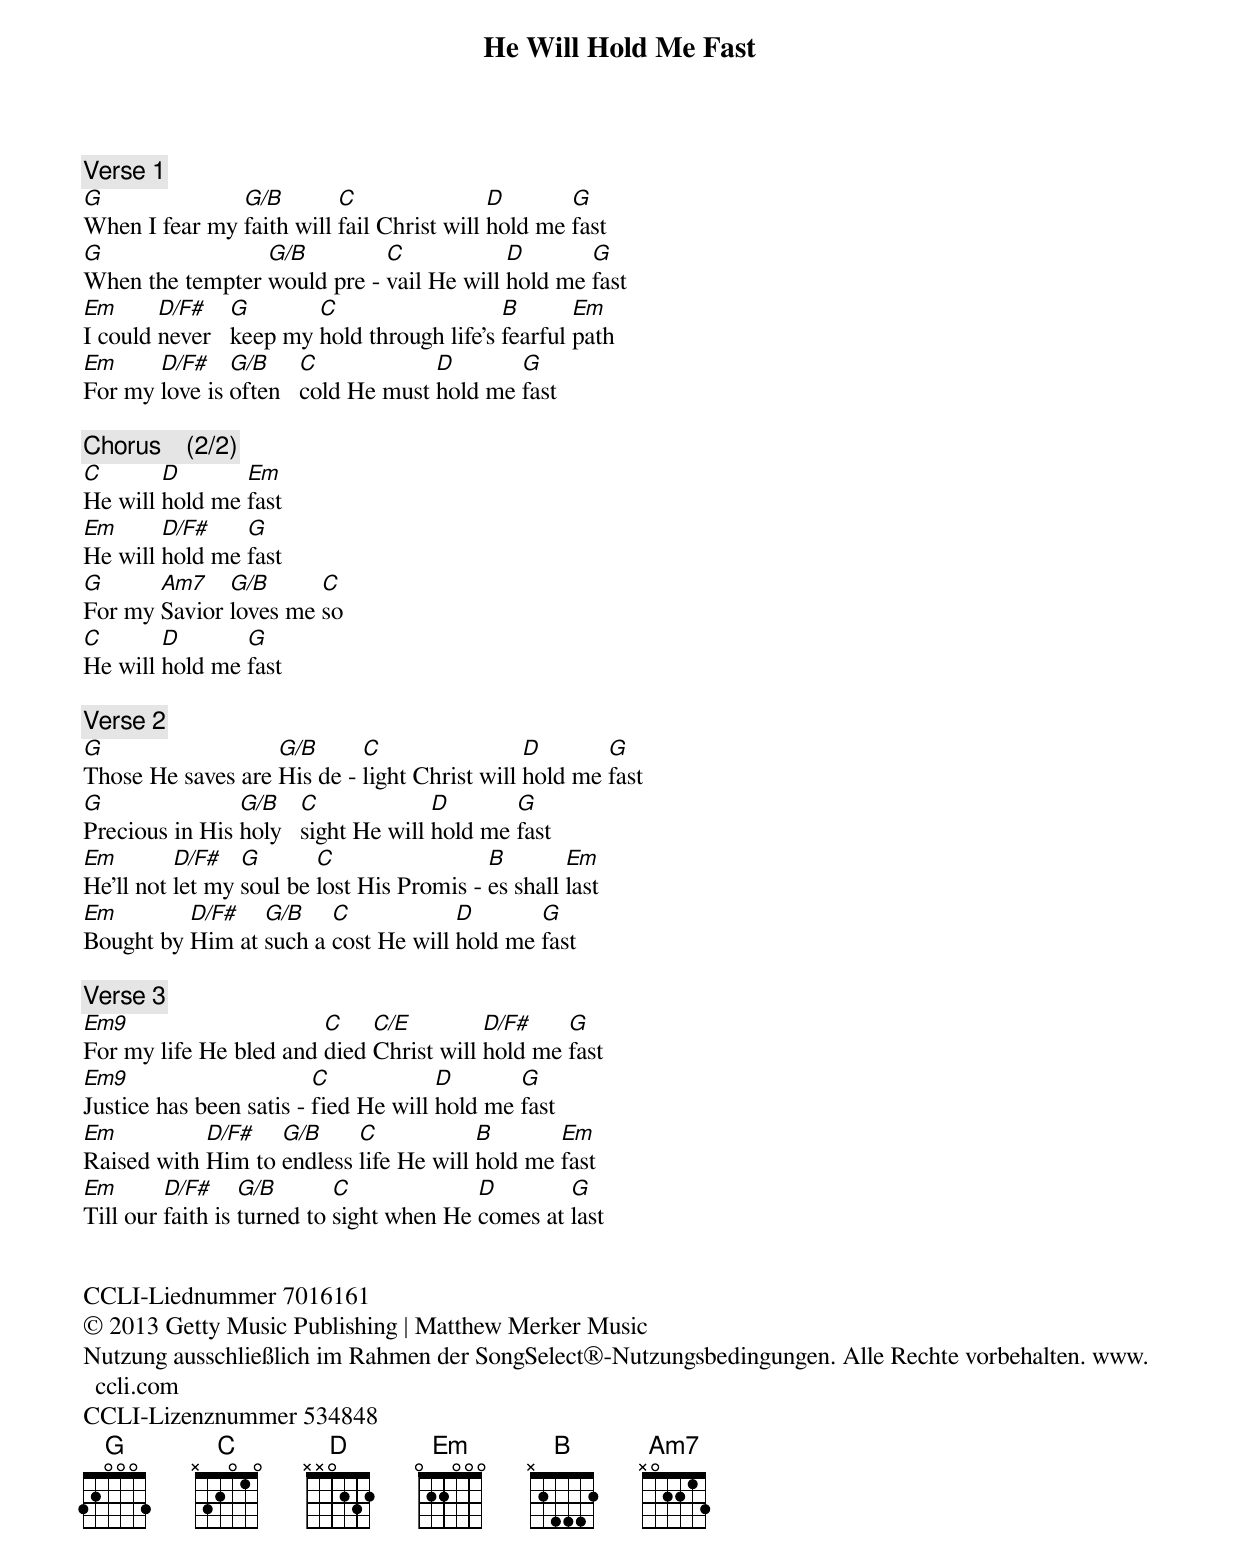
{title: He Will Hold Me Fast}
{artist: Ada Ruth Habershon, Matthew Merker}
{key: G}
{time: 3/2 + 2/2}
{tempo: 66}
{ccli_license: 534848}
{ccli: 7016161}
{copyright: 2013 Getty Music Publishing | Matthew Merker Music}
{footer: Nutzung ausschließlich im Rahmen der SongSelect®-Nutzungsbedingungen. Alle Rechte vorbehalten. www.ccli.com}

{comment: Verse 1}
[G]When I fear my [G/B]faith will [C]fail Christ will [D]hold me [G]fast
[G]When the tempter [G/B]would pre - [C]vail He will [D]hold me [G]fast
[Em]I could [D/F#]never   [G]keep my [C]hold through life's [B]fearful [Em]path
[Em]For my [D/F#]love is [G/B]often   [C]cold He must [D]hold me [G]fast

{comment: Chorus    (2/2)}
[C]He will [D]hold me [Em]fast
[Em]He will [D/F#]hold me [G]fast
[G]For my [Am7]Savior [G/B]loves me [C]so
[C]He will [D]hold me [G]fast

{comment: Verse 2}
[G]Those He saves are [G/B]His de - [C]light Christ will [D]hold me [G]fast
[G]Precious in His [G/B]holy   [C]sight He will [D]hold me [G]fast
[Em]He'll not [D/F#]let my [G]soul be [C]lost His Promis - [B]es shall [Em]last
[Em]Bought by [D/F#]Him at [G/B]such a [C]cost He will [D]hold me [G]fast

{comment: Verse 3}
[Em9]For my life He bled and [C]died [C/E]Christ will [D/F#]hold me [G]fast
[Em9]Justice has been satis - [C]fied He will [D]hold me [G]fast
[Em]Raised with [D/F#]Him to [G/B]endless [C]life He will [B]hold me [Em]fast
[Em]Till our [D/F#]faith is [G/B]turned to [C]sight when He [D]comes at [G]last


CCLI-Liednummer 7016161
© 2013 Getty Music Publishing | Matthew Merker Music
Nutzung ausschließlich im Rahmen der SongSelect®-Nutzungsbedingungen. Alle Rechte vorbehalten. www.ccli.com
CCLI-Lizenznummer 534848
